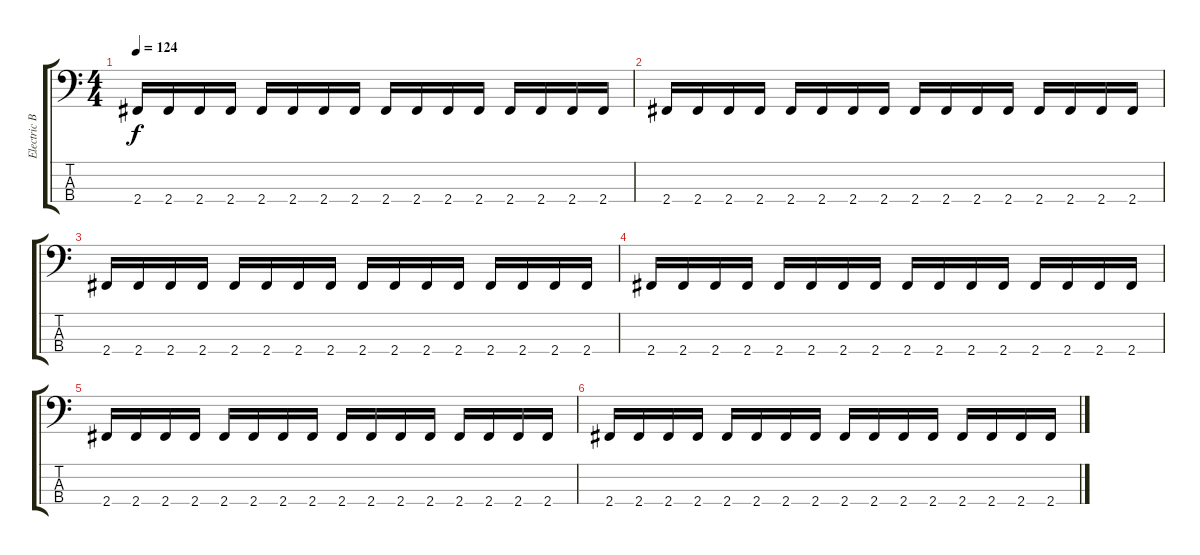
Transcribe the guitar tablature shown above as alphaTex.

\track ("Electric Bass [James LoMenzo]" "Electric B") {instrument electricbassfinger}
\staff {score tabs}
\tuning (G2 D2 A1 E1) {hide}
\ts (4 4)
\tempo 124
\clef f4
\ks c
2.4.16{dy f} 2.4.16 2.4.16 2.4.16 2.4.16 2.4.16 2.4.16 2.4.16 2.4.16 2.4.16 2.4.16 2.4.16 2.4.16 2.4.16 2.4.16 2.4.16 |
2.4.16 2.4.16 2.4.16 2.4.16 2.4.16 2.4.16 2.4.16 2.4.16 2.4.16 2.4.16 2.4.16 2.4.16 2.4.16 2.4.16 2.4.16 2.4.16 |
2.4.16 2.4.16 2.4.16 2.4.16 2.4.16 2.4.16 2.4.16 2.4.16 2.4.16 2.4.16 2.4.16 2.4.16 2.4.16 2.4.16 2.4.16 2.4.16 |
2.4.16 2.4.16 2.4.16 2.4.16 2.4.16 2.4.16 2.4.16 2.4.16 2.4.16 2.4.16 2.4.16 2.4.16 2.4.16 2.4.16 2.4.16 2.4.16 |
2.4.16 2.4.16 2.4.16 2.4.16 2.4.16 2.4.16 2.4.16 2.4.16 2.4.16 2.4.16 2.4.16 2.4.16 2.4.16 2.4.16 2.4.16 2.4.16 |
2.4.16 2.4.16 2.4.16 2.4.16 2.4.16 2.4.16 2.4.16 2.4.16 2.4.16 2.4.16 2.4.16 2.4.16 2.4.16 2.4.16 2.4.16 2.4.16
